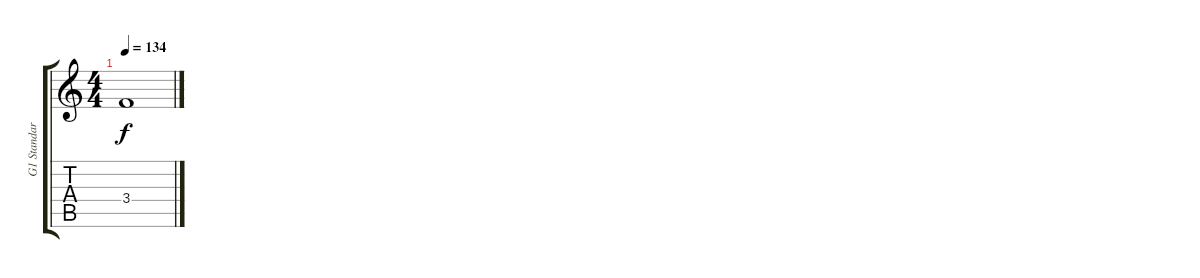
\track ("G1 Standard Tuning" "G1 Standar") {instrument distortionguitar}
\staff {score tabs}
\tuning (E4 B3 G3 D3 A2 E2) {hide}
\ts (4 4)
\tempo 134
\clef g2
\ks c
3.4{t}.1{dy f volume 0}
